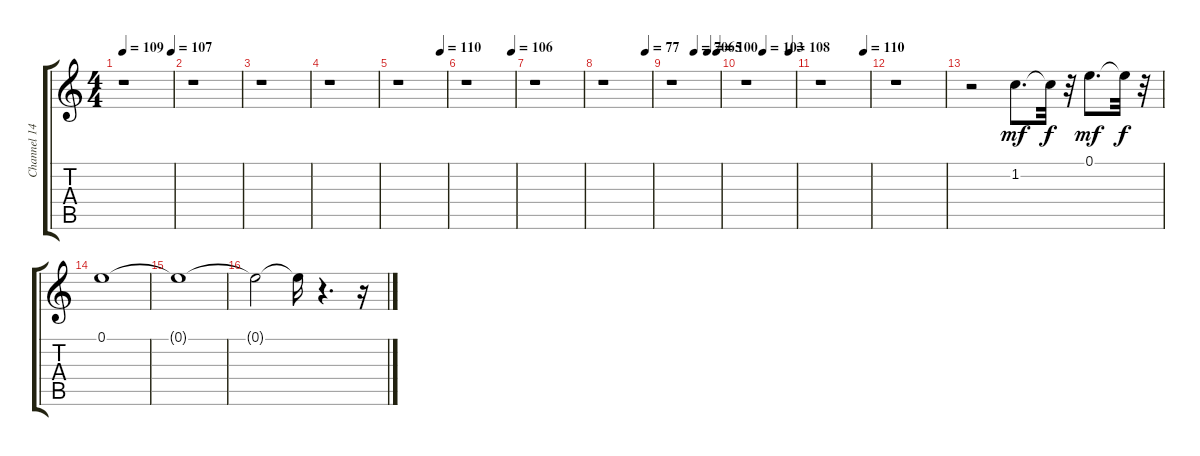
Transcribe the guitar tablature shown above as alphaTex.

\track ("Channel 14" "Channel 14") {instrument electricguitarclean}
\staff {score tabs}
\tuning (E4 B3 G3 D3 A2 E2) {hide}
\ts (4 4)
\tempo 109
\tempo (107 0.9791666666666666)
\clef g2
\ks c
r.1{dy f} |
r.1 |
r.1 |
r.1 |
\tempo (110 0.8854166666666666)
r.1 |
\tempo (106 0.9479166666666666)
r.1 |
r.1 |
\tempo (77 0.8854166666666666)
r.1 |
\tempo (70 0.4791666666666667)
\tempo (65 0.7604166666666666)
\tempo (100 0.9479166666666666)
r.1 |
\tempo (103 0.3541666666666667)
\tempo (108 0.8854166666666666)
r.1 |
\tempo (110 0.8854166666666666)
r.1 |
r.1 |
r.2 1.2.8{d dy mf instrument choiraahs} 1.2{t}.32{dy f} r.32 0.1.8{d dy mf} 0.1{t}.32{dy f} r.32 |
0.1.1 |
0.1{t}.1 |
0.1{t}.2 0.1{t}.16 r.4{d} r.16
